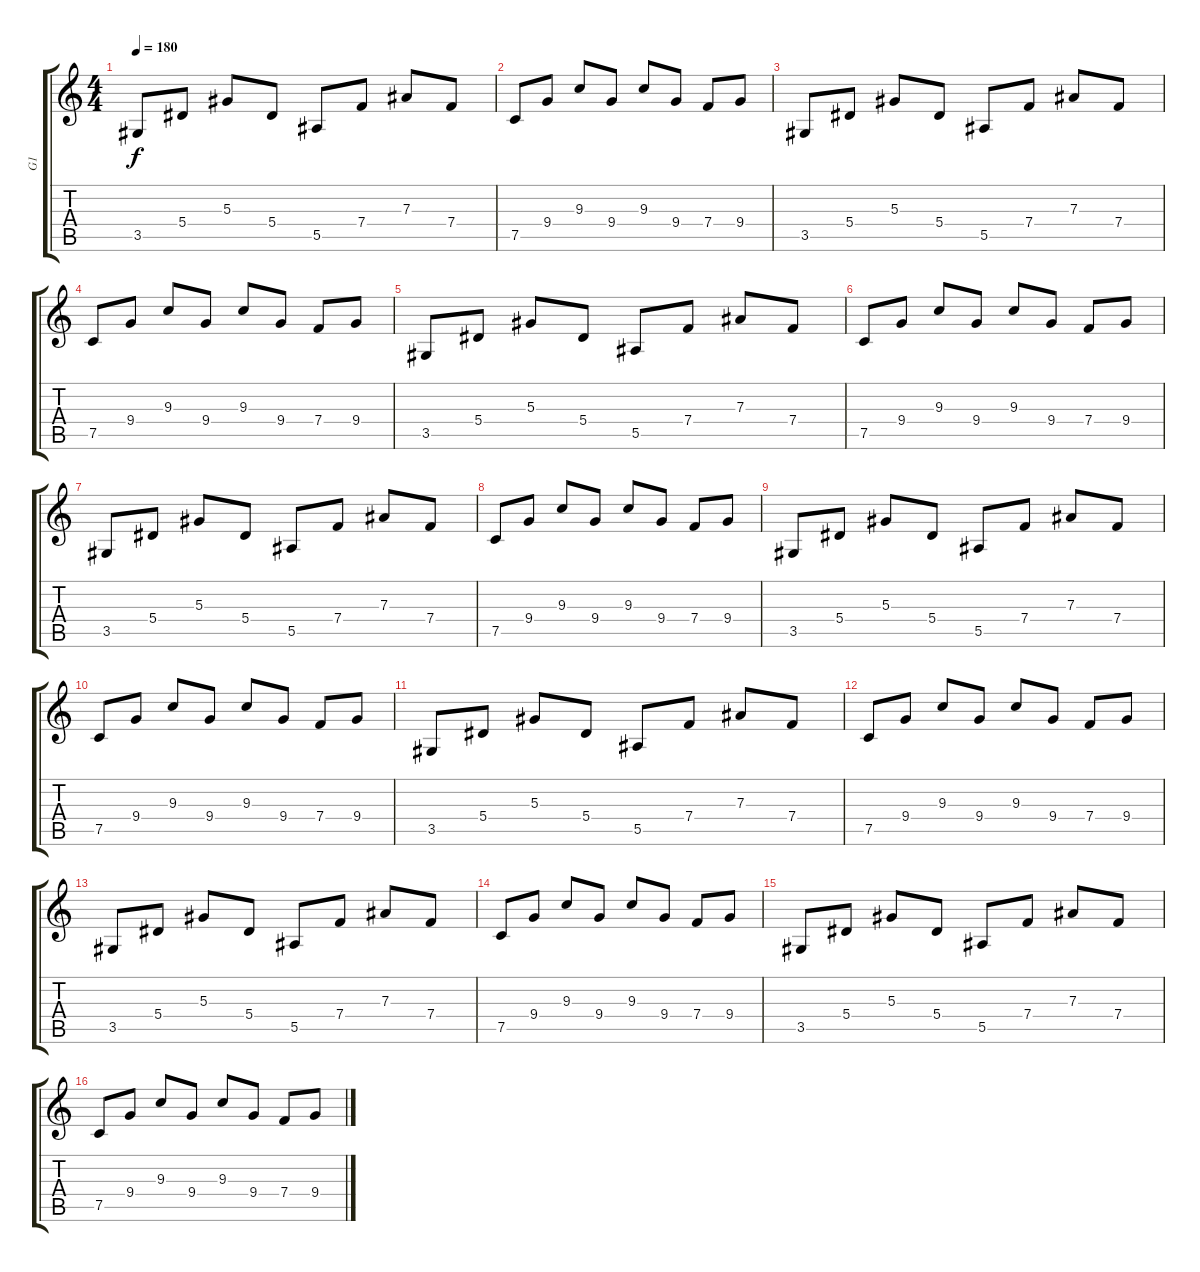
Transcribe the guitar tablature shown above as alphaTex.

\track ("G1" "G1") {instrument distortionguitar}
\staff {score tabs}
\tuning (C4 G3 Eb3 Bb2 F2 C2) {hide}
\ts (4 4)
\section ("" "")
\tempo 180
\clef g2
\ks c
3.5.8{dy f} 5.4.8 5.3.8 5.4.8 5.5.8 7.4.8 7.3.8 7.4.8 |
7.5.8 9.4.8 9.3.8 9.4.8 9.3.8 9.4.8 7.4.8 9.4.8 |
3.5.8 5.4.8 5.3.8 5.4.8 5.5.8 7.4.8 7.3.8 7.4.8 |
7.5.8 9.4.8 9.3.8 9.4.8 9.3.8 9.4.8 7.4.8 9.4.8 |
3.5.8 5.4.8 5.3.8 5.4.8 5.5.8 7.4.8 7.3.8 7.4.8 |
7.5.8 9.4.8 9.3.8 9.4.8 9.3.8 9.4.8 7.4.8 9.4.8 |
3.5.8 5.4.8 5.3.8 5.4.8 5.5.8 7.4.8 7.3.8 7.4.8 |
7.5.8 9.4.8 9.3.8 9.4.8 9.3.8 9.4.8 7.4.8 9.4.8 |
3.5.8 5.4.8 5.3.8 5.4.8 5.5.8 7.4.8 7.3.8 7.4.8 |
7.5.8 9.4.8 9.3.8 9.4.8 9.3.8 9.4.8 7.4.8 9.4.8 |
3.5.8 5.4.8 5.3.8 5.4.8 5.5.8 7.4.8 7.3.8 7.4.8 |
7.5.8 9.4.8 9.3.8 9.4.8 9.3.8 9.4.8 7.4.8 9.4.8 |
3.5.8 5.4.8 5.3.8 5.4.8 5.5.8 7.4.8 7.3.8 7.4.8 |
7.5.8 9.4.8 9.3.8 9.4.8 9.3.8 9.4.8 7.4.8 9.4.8 |
3.5.8 5.4.8 5.3.8 5.4.8 5.5.8 7.4.8 7.3.8 7.4.8 |
7.5.8 9.4.8 9.3.8 9.4.8 9.3.8 9.4.8 7.4.8 9.4.8
